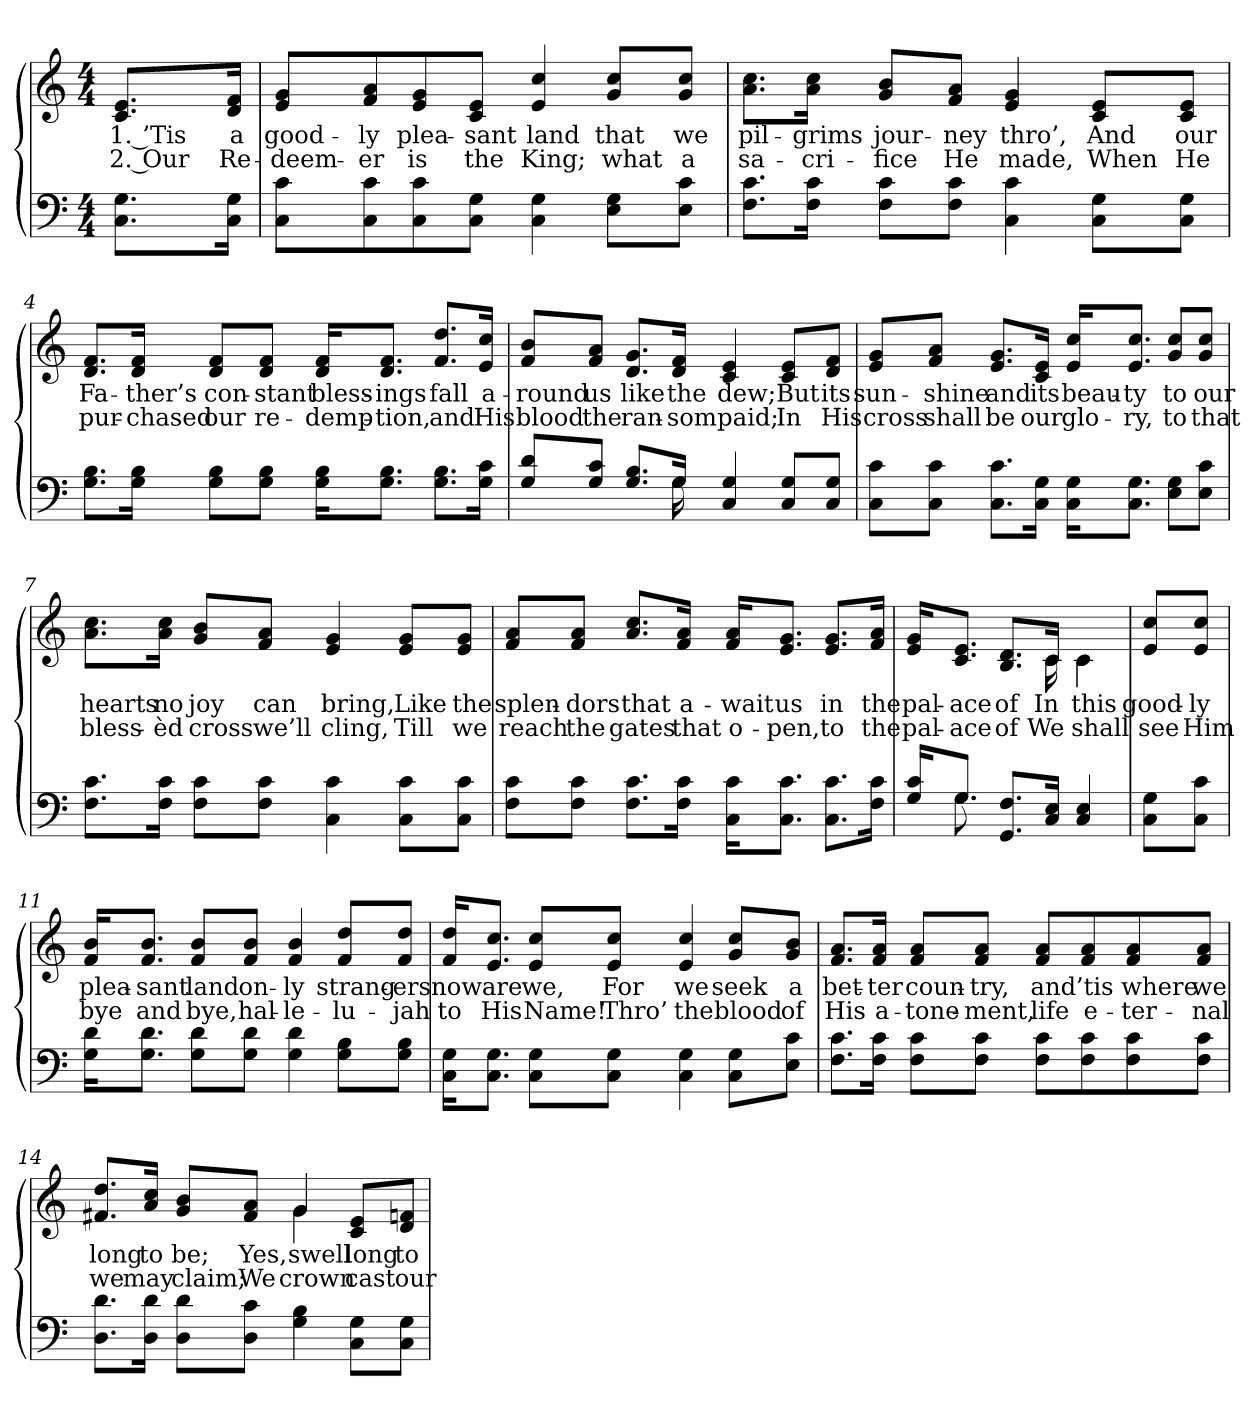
**kern	**text	**kern	**text	**text
*part2	*part2	*part1	*part1	*part1
*staff2	*staff2	*staff1	*staff1	*staff1
*clefF4	*	*clefG2	*	*
*k[]	*	*k[]	*	*
*M4/4	*	*M4/4	*	*
=1	=1	=1	=1	=1
!	!LO:LY:b	!	!LO:LY:b	!LO:LY:b
8.C\ 8.G\L	.	8.c/ 8.e/L	1. ’Tis	2. Our
!	!LO:LY:b	!	!LO:LY:b	!LO:LY:b
16C\ 16G\Jk	.	16d/ 16f/Jk	a	Re-
=2	=2	=2	=2	=2
!	!LO:LY:b	!	!LO:LY:b	!LO:LY:b
8C\ 8c\L	.	8e/ 8g/L	good-	-deem-
!	!LO:LY:b	!	!LO:LY:b	!LO:LY:b
8C\ 8c\	.	8f/ 8a/	-ly	-er
!	!LO:LY:b	!	!LO:LY:b	!LO:LY:b
8C\ 8c\	.	8e/ 8g/	plea-	is
!	!LO:LY:b	!	!LO:LY:b	!LO:LY:b
8C\ 8G\J	.	8c/ 8e/J	-sant	the
!	!LO:LY:b	!	!LO:LY:b	!LO:LY:b
4C\ 4G\	.	4e/ 4cc/	land	King;
!	!LO:LY:b	!	!LO:LY:b	!LO:LY:b
8E\ 8G\L	.	8g/ 8cc/L	that	what
!	!LO:LY:b	!	!LO:LY:b	!LO:LY:b
8E\ 8c\J	.	8g/ 8cc/J	we	a
!!LO:LB:g=z
=3	=3	=3	=3	=3
!	!LO:LY:b	!	!LO:LY:b	!LO:LY:b
8.F\ 8.c\L	.	8.a\ 8.cc\L	pil-	sa-
!	!LO:LY:b	!	!LO:LY:b	!LO:LY:b
16F\ 16c\Jk	.	16a\ 16cc\Jk	-grims	-cri-
!	!LO:LY:b	!	!LO:LY:b	!LO:LY:b
8F\ 8c\L	.	8g/ 8b/L	jour-	-fice
!	!LO:LY:b	!	!LO:LY:b	!LO:LY:b
8F\ 8c\J	.	8f/ 8a/J	-ney	He
!	!LO:LY:b	!	!LO:LY:b	!LO:LY:b
4C\ 4c\	.	4e/ 4g/	thro’,	made,
!	!LO:LY:b	!	!LO:LY:b	!LO:LY:b
8C\ 8G\L	.	8c/ 8e/L	And	When
!	!LO:LY:b	!	!LO:LY:b	!LO:LY:b
8C\ 8G\J	.	8c/ 8e/J	our	He
=4	=4	=4	=4	=4
!	!LO:LY:b	!	!LO:LY:b	!LO:LY:b
8.G\ 8.B\L	.	8.d/ 8.f/L	Fa-	pur-
!	!LO:LY:b	!	!LO:LY:b	!LO:LY:b
16G\ 16B\Jk	.	16d/ 16f/Jk	-ther’s	-chased
!	!LO:LY:b	!	!LO:LY:b	!LO:LY:b
8G\ 8B\L	.	8d/ 8f/L	con-	our
!	!LO:LY:b	!	!LO:LY:b	!LO:LY:b
8G\ 8B\J	.	8d/ 8f/J	-stant	re-
!	!LO:LY:b	!	!LO:LY:b	!LO:LY:b
16G\ 16B\KL	.	16d/ 16f/KL	bless-	-demp-
!	!LO:LY:b	!	!LO:LY:b	!LO:LY:b
8.G\ 8.B\J	.	8.d/ 8.f/J	-ings	-tion,
!	!LO:LY:b	!	!LO:LY:b	!LO:LY:b
8.G\ 8.B\L	.	8.f/ 8.dd/L	fall	and
!	!LO:LY:b	!	!LO:LY:b	!LO:LY:b
16G\ 16c\Jk	.	16e/ 16cc/Jk	a-	His
!!LO:LB:g=z
=5	=5	=5	=5	=5
!	!LO:LY:b	!	!LO:LY:b	!LO:LY:b
*^	*	*	*	*
8G/ 8d/L	4..ryy	.	8f/ 8b/L	-round	blood
!	!	!LO:LY:b	!	!LO:LY:b	!LO:LY:b
8G/ 8c/J	.	.	8f/ 8a/J	us	the
!	!	!LO:LY:b	!	!LO:LY:b	!LO:LY:b
8.G/ 8.B/L	.	.	8.d/ 8.g/L	like	ran-
!	!	!LO:LY:b	!	!	!
!	!	!LO:LY:b	!	!LO:LY:b	!LO:LY:b
16G/Jk	16G\	.	16d/ 16f/Jk	the	-som
!	!	!LO:LY:b	!	!LO:LY:b	!LO:LY:b
4C/ 4G/	2ryy	.	4c/ 4e/	dew;	paid;
!	!	!LO:LY:b	!	!LO:LY:b	!LO:LY:b
8C/ 8G/L	.	.	8c/ 8e/L	But	In
!	!	!LO:LY:b	!	!LO:LY:b	!LO:LY:b
8C/ 8G/J	.	.	8d/ 8f/J	its	His
*v	*v	*	*	*	*
=6	=6	=6	=6	=6
!	!LO:LY:b	!	!LO:LY:b	!LO:LY:b
8C\ 8c\L	.	8e/ 8g/L	sun-	cross
!	!LO:LY:b	!	!LO:LY:b	!LO:LY:b
8C\ 8c\J	.	8f/ 8a/J	-shine	shall
!	!LO:LY:b	!	!LO:LY:b	!LO:LY:b
8.C\ 8.c\L	.	8.e/ 8.g/L	and	be
!	!LO:LY:b	!	!LO:LY:b	!LO:LY:b
16C\ 16G\Jk	.	16c/ 16e/Jk	its	our
!	!LO:LY:b	!	!LO:LY:b	!LO:LY:b
16C\ 16G\KL	.	16e/ 16cc/KL	beau-	glo-
!	!LO:LY:b	!	!LO:LY:b	!LO:LY:b
8.C\ 8.G\J	.	8.e/ 8.cc/J	-ty	-ry,
!	!LO:LY:b	!	!LO:LY:b	!LO:LY:b
8E\ 8G\L	.	8g/ 8cc/L	to	to
!	!LO:LY:b	!	!LO:LY:b	!LO:LY:b
8E\ 8c\J	.	8g/ 8cc/J	our	that
!!LO:PB:g=z
=7	=7	=7	=7	=7
!	!LO:LY:b	!	!LO:LY:b	!LO:LY:b
8.F\ 8.c\L	.	8.a\ 8.cc\L	hearts	bless-
!	!LO:LY:b	!	!LO:LY:b	!LO:LY:b
16F\ 16c\Jk	.	16a\ 16cc\Jk	no	-èd
!	!LO:LY:b	!	!LO:LY:b	!LO:LY:b
8F\ 8c\L	.	8g/ 8b/L	joy	cross
!	!LO:LY:b	!	!LO:LY:b	!LO:LY:b
8F\ 8c\J	.	8f/ 8a/J	can	we’ll
!	!LO:LY:b	!	!LO:LY:b	!LO:LY:b
4C\ 4c\	.	4e/ 4g/	bring,	cling,
!	!LO:LY:b	!	!LO:LY:b	!LO:LY:b
8C\ 8c\L	.	8e/ 8g/L	Like	Till
!	!LO:LY:b	!	!LO:LY:b	!LO:LY:b
8C\ 8c\J	.	8e/ 8g/J	the	we
=8	=8	=8	=8	=8
!	!LO:LY:b	!	!LO:LY:b	!LO:LY:b
8F\ 8c\L	.	8f/ 8a/L	splen-	reach
!	!LO:LY:b	!	!LO:LY:b	!LO:LY:b
8F\ 8c\J	.	8f/ 8a/J	-dors	the
!	!LO:LY:b	!	!LO:LY:b	!LO:LY:b
8.F\ 8.c\L	.	8.a/ 8.cc/L	that	gates
!	!LO:LY:b	!	!LO:LY:b	!LO:LY:b
16F\ 16c\Jk	.	16f/ 16a/Jk	a-	that
!	!LO:LY:b	!	!LO:LY:b	!LO:LY:b
16C\ 16c\KL	.	16f/ 16a/KL	-wait	o-
!	!LO:LY:b	!	!LO:LY:b	!LO:LY:b
8.C\ 8.c\J	.	8.e/ 8.g/J	us	-pen,
!	!LO:LY:b	!	!LO:LY:b	!LO:LY:b
8.C\ 8.c\L	.	8.e/ 8.g/L	in	to
!	!LO:LY:b	!	!LO:LY:b	!LO:LY:b
16F\ 16c\Jk	.	16f/ 16a/Jk	the	the
!!LO:LB:g=z
=9	=9	=9	=9	=9
!	!LO:LY:b	!	!LO:LY:b	!LO:LY:b
*^	*	*^	*	*
16G/ 16c/KL	16ryy	.	16e/ 16g/KL	4..ryy	pal-	pal-
!	!	!LO:LY:b	!	!	!	!
!	!	!LO:LY:b	!	!	!LO:LY:b	!LO:LY:b
8.G/J	8.G\	.	8.c/ 8.e/J	.	-ace	-ace
!	!	!LO:LY:b	!	!	!LO:LY:b	!LO:LY:b
8.GG/ 8.F/L	2ryy	.	8.B/ 8.d/L	.	of	of
!	!	!LO:LY:b	!	!	!LO:LY:b	!LO:LY:b
!	!	!	!	!	!LO:LY:b	!LO:LY:b
16C/ 16E/Jk	.	.	16c/Jk	16c\	In	We
!	!	!LO:LY:b	!	!	!LO:LY:b	!LO:LY:b
!	!	!	!	!	!LO:LY:b	!LO:LY:b
4C/ 4E/	.	.	4c\	4c\	this	shall
*v	*v	*	*	*	*	*
=10	=10	=10	=10	=10	=10
!	!LO:LY:b	!	!	!LO:LY:b	!LO:LY:b
*	*	*v	*v	*	*
8C\ 8G\L	.	8e/ 8cc/L	good-	see
!	!LO:LY:b	!	!LO:LY:b	!LO:LY:b
8C\ 8c\J	.	8e/ 8cc/J	-ly	Him
=11	=11	=11	=11	=11
!	!LO:LY:b	!	!LO:LY:b	!LO:LY:b
16G\ 16d\KL	.	16f/ 16b/KL	plea-	bye
!	!LO:LY:b	!	!LO:LY:b	!LO:LY:b
8.G\ 8.d\J	.	8.f/ 8.b/J	-sant	and
!	!LO:LY:b	!	!LO:LY:b	!LO:LY:b
8G\ 8d\L	.	8f/ 8b/L	land	bye,
!	!LO:LY:b	!	!LO:LY:b	!LO:LY:b
8G\ 8d\J	.	8f/ 8b/J	on-	hal-
!	!LO:LY:b	!	!LO:LY:b	!LO:LY:b
4G\ 4d\	.	4f/ 4b/	-ly	-le-
!	!LO:LY:b	!	!LO:LY:b	!LO:LY:b
8G\ 8B\L	.	8f/ 8dd/L	strang-	-lu-
!	!LO:LY:b	!	!LO:LY:b	!LO:LY:b
8G\ 8B\J	.	8f/ 8dd/J	-ers	-jah
!!LO:LB:g=z
=12	=12	=12	=12	=12
!	!LO:LY:b	!	!LO:LY:b	!LO:LY:b
16C\ 16G\KL	.	16f/ 16dd/KL	now	to
!	!LO:LY:b	!	!LO:LY:b	!LO:LY:b
8.C\ 8.G\J	.	8.e/ 8.cc/J	are	His
!	!LO:LY:b	!	!LO:LY:b	!LO:LY:b
8C\ 8G\L	.	8e/ 8cc/L	we,	Name!
!	!LO:LY:b	!	!LO:LY:b	!LO:LY:b
8C\ 8G\J	.	8e/ 8cc/J	For	Thro’
!	!LO:LY:b	!	!LO:LY:b	!LO:LY:b
4C\ 4G\	.	4e/ 4cc/	we	the
!	!LO:LY:b	!	!LO:LY:b	!LO:LY:b
8C\ 8G\L	.	8g/ 8cc/L	seek	blood
!	!LO:LY:b	!	!LO:LY:b	!LO:LY:b
8E\ 8c\J	.	8g/ 8b/J	a	of
=13	=13	=13	=13	=13
!	!LO:LY:b	!	!LO:LY:b	!LO:LY:b
8.F\ 8.c\L	.	8.f/ 8.a/L	bet-	His
!	!LO:LY:b	!	!LO:LY:b	!LO:LY:b
16F\ 16c\Jk	.	16f/ 16a/Jk	-ter	a-
!	!LO:LY:b	!	!LO:LY:b	!LO:LY:b
8F\ 8c\L	.	8f/ 8a/L	coun-	-tone-
!	!LO:LY:b	!	!LO:LY:b	!LO:LY:b
8F\ 8c\J	.	8f/ 8a/J	-try,	-ment,
!	!LO:LY:b	!	!LO:LY:b	!LO:LY:b
8F\ 8c\L	.	8f/ 8a/L	and	life
!	!LO:LY:b	!	!LO:LY:b	!LO:LY:b
8F\ 8c\	.	8f/ 8a/	’tis	e-
!	!LO:LY:b	!	!LO:LY:b	!LO:LY:b
8F\ 8c\	.	8f/ 8a/	where	-ter-
!	!LO:LY:b	!	!LO:LY:b	!LO:LY:b
8F\ 8c\J	.	8f/ 8a/J	we	-nal
!!LO:PB:g=z
=14	=14	=14	=14	=14
!	!LO:LY:b	!	!LO:LY:b	!LO:LY:b
*	*	*^	*	*
8.D\ 8.d\L	.	8.f#X/ 8.dd/L	2ryy	long	we
!	!LO:LY:b	!	!	!LO:LY:b	!LO:LY:b
16D\ 16d\Jk	.	16a/ 16cc/Jk	.	to	may
!	!LO:LY:b	!	!	!LO:LY:b	!LO:LY:b
8D\ 8d\L	.	8g/ 8b/L	.	be;	claim;
!	!LO:LY:b	!	!	!LO:LY:b	!LO:LY:b
8D\ 8c\J	.	8f#/ 8a/J	.	Yes,	We
!	!LO:LY:b	!	!	!LO:LY:b	!LO:LY:b
!	!	!	!	!LO:LY:b	!LO:LY:b
4G\ 4B\	.	4g/	4g\	swell	crown
!	!LO:LY:b	!	!	!LO:LY:b	!LO:LY:b
8C\ 8G\L	.	8c/ 8e/L	4ryy	long	cast
!	!LO:LY:b	!	!	!LO:LY:b	!LO:LY:b
8C\ 8G\J	.	8d/ 8fn/J	.	to	our
*	*	*v	*v	*	*
=	=	=	=	=
*-	*-	*-	*-	*-
